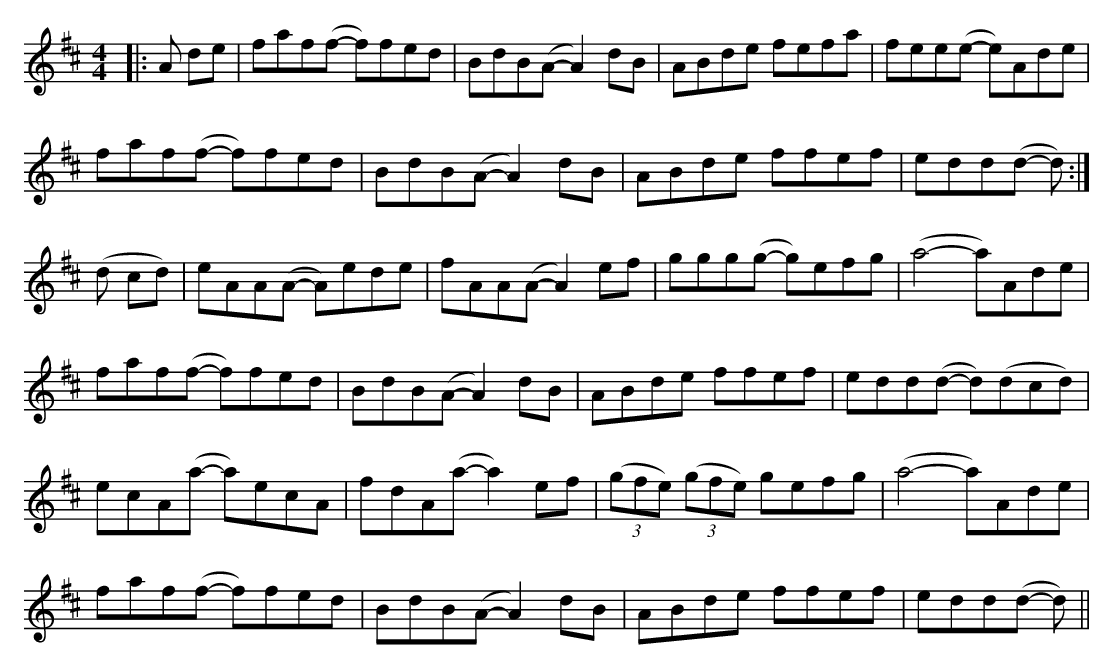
X:1
M:4/4
K:D
|:A de|faf(f- f)fed|BdB(A-A2) dB|ABde fefa|fee(e- e)Ade|
faf(f- f)fed|BdB(A-A2) dB|ABde ffef|edd(d- d):|
(d cd)|eAA(A- A)ede|fAA(A-A2) ef|ggg(g- g)efg|(a4- a)Ade|
faf(f- f)fed|BdB(A-A2) dB|ABde ffef|edd(d- d)(dcd)|
ecA(a- a)ecA|fdA(a-a2) ef|((3 gfe) ((3 gfe) gefg|(a4-a)Ade|
faf(f- f)fed|BdB(A-A2) dB|ABde ffef|edd(d- d)||
